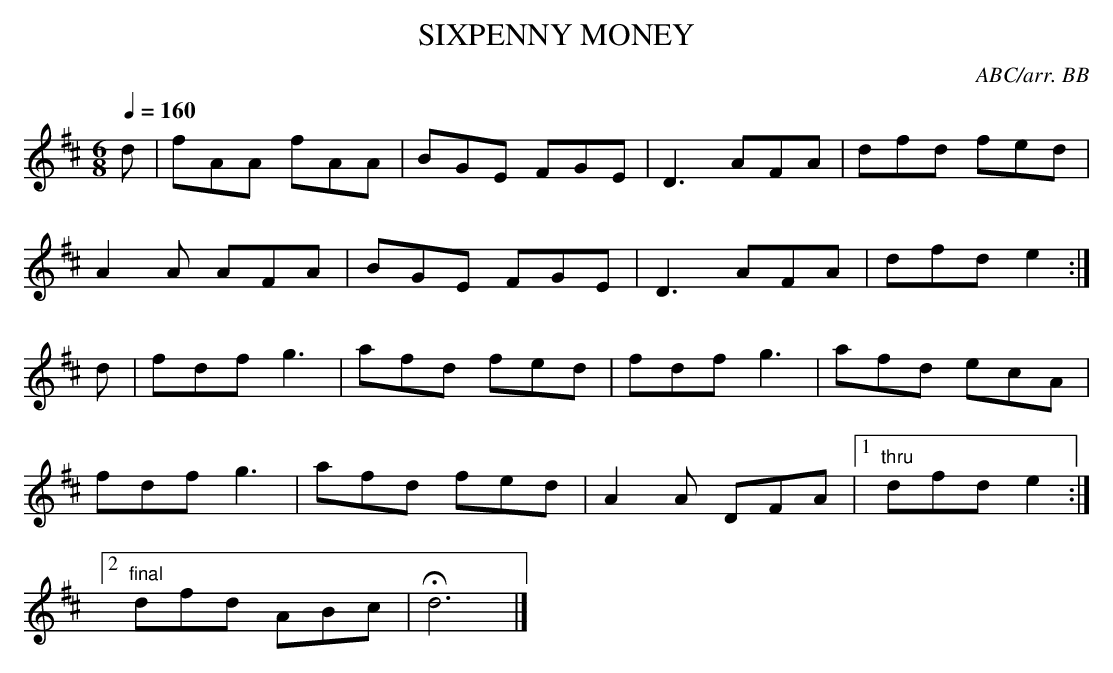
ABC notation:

X:1
T:SIXPENNY MONEY
C:ABC/arr. BB
M:6/8
Q:1/4=160
K:D
d|fAA fAA|BGE FGE|D3 AFA|dfd fed|
A2A AFA|BGE FGE|D3 AFA|dfd e2:|
d|fdf g3|afd fed|fdf g3|afd ecA|
fdf g3|afd fed|A2A DFA|1 "thru"dfd e2:|
[2 "final"dfd ABc|Hd6|]
